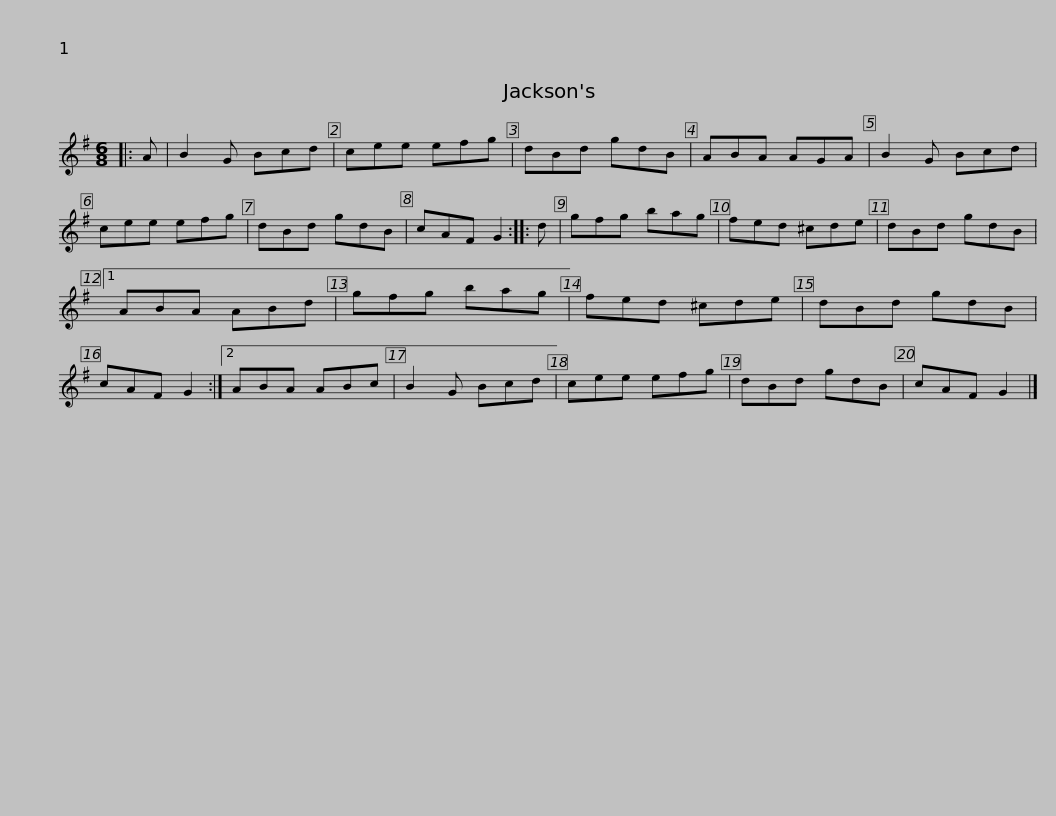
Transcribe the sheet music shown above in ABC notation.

X:1
L:1/8
M:6/8
I:linebreak $
K:G
V:1 treble
V:1
|: A | B2 G Bcd | cee efg | dBd gdB | ABA AGA | %5
 B2 G Bcd | cee efg | dBd gdB |$ cAF G2 :: d | %10
 gfg bag | fed ^cde | dBd gdB |1 ABA ABd | gfg bag | %15
 fed ^cde |$ dBd gdB | cAF G2 :|2 ABA ABc | B2 G Bcd | %20
 cee efg | dBd gdB | cAF G2 |] %23
